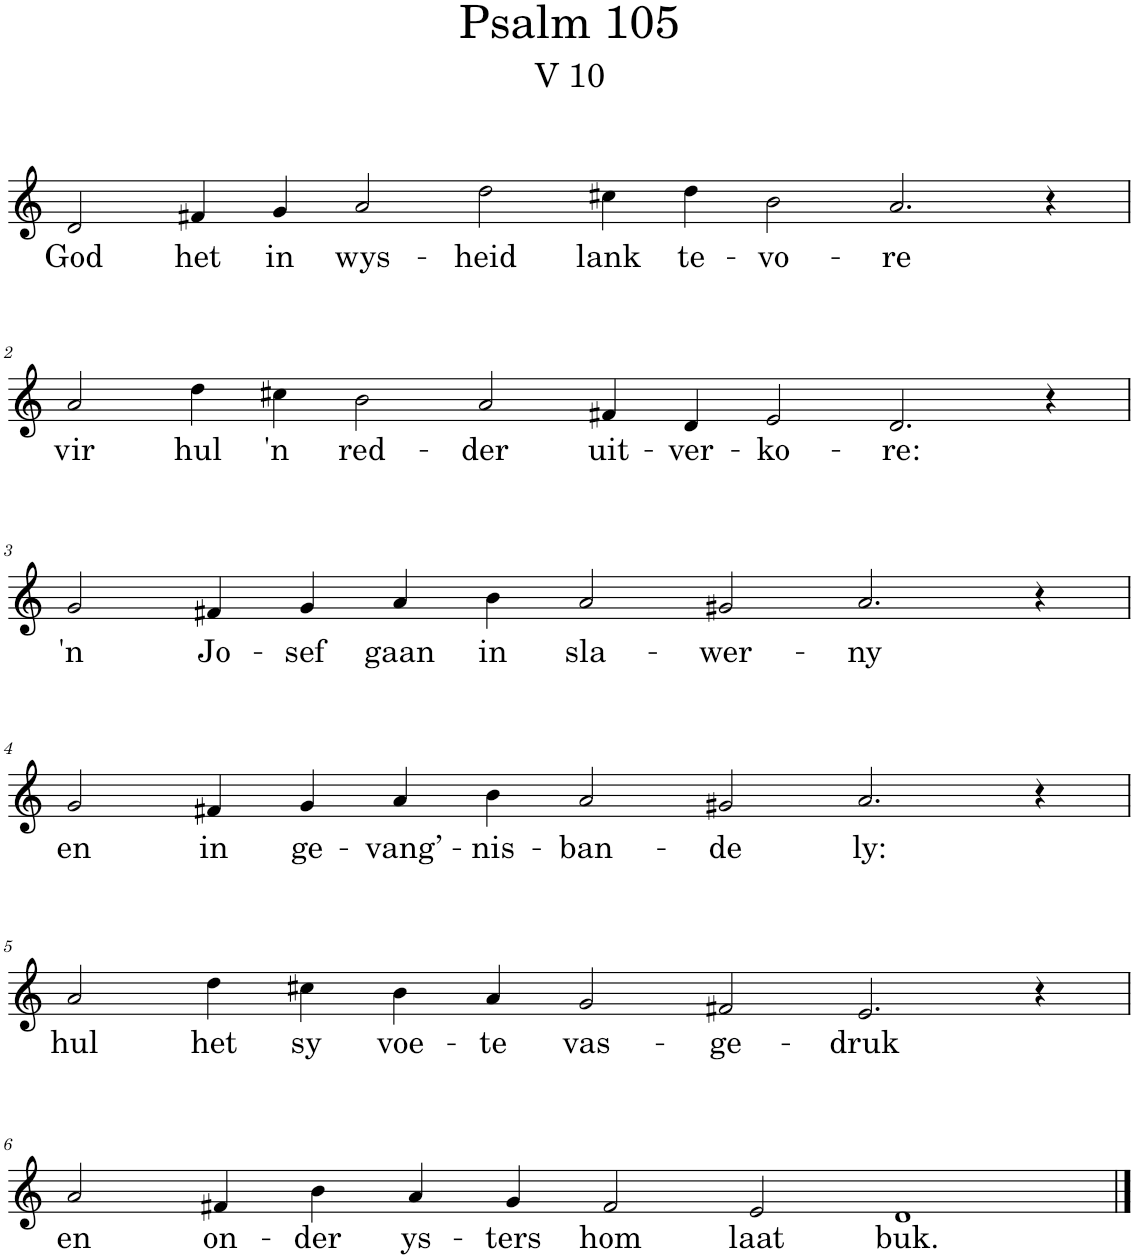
**kern	**text
*part1	*part1
*staff1	*staff1
*I"Pipe Organ	*
*I'Org.	*
*clefG2	*
*k[]	*
*M16/4	*
=1	=1
!	!LO:LY:b
2d/	God
!	!LO:LY:b
4f#X/	het
!	!LO:LY:b
4g/	in
!	!LO:LY:b
2a/	wys-
!	!LO:LY:b
2dd\	-heid
!	!LO:LY:b
4cc#X\	lank
!	!LO:LY:b
4dd\	te-
!	!LO:LY:b
2b\	-vo-
!	!LO:LY:b
2.a/	-re
4r	.
!!LO:LB:g=z
=2	=2
!	!LO:LY:b
2a/	vir
!	!LO:LY:b
4dd\	hul
!	!LO:LY:b
4cc#X\	'n
!	!LO:LY:b
2b\	red-
!	!LO:LY:b
2a/	-der
!	!LO:LY:b
4f#X/	uit-
!	!LO:LY:b
4d/	-ver-
!	!LO:LY:b
2e/	-ko-
!	!LO:LY:b
2.d/	-re:
4r	.
!!LO:LB:g=z
=3	=3
*M14/4	*
!	!LO:LY:b
2g/	'n
!	!LO:LY:b
4f#X/	Jo-
!	!LO:LY:b
4g/	-sef
!	!LO:LY:b
4a/	gaan
!	!LO:LY:b
4b\	in
!	!LO:LY:b
2a/	sla-
!	!LO:LY:b
2g#X/	-wer-
!	!LO:LY:b
2.a/	-ny
4r	.
!!LO:LB:g=z
=4	=4
!	!LO:LY:b
2g/	en
!	!LO:LY:b
4f#X/	in
!	!LO:LY:b
4g/	ge-
!	!LO:LY:b
4a/	-vang’-
!	!LO:LY:b
4b\	-nis-
!	!LO:LY:b
2a/	-ban-
!	!LO:LY:b
2g#X/	-de
!	!LO:LY:b
2.a/	ly:
4r	.
!!LO:LB:g=z
=5	=5
!	!LO:LY:b
2a/	hul
!	!LO:LY:b
4dd\	het
!	!LO:LY:b
4cc#X\	sy
!	!LO:LY:b
4b\	voe-
!	!LO:LY:b
4a/	-te
!	!LO:LY:b
2g/	vas-
!	!LO:LY:b
2f#X/	-ge-
!	!LO:LY:b
2.e/	-druk
4r	.
!!LO:LB:g=z
=6	=6
!	!LO:LY:b
2a/	en
!	!LO:LY:b
4f#X/	on-
!	!LO:LY:b
4b\	-der
!	!LO:LY:b
4a/	ys-
!	!LO:LY:b
4g/	-ters
!	!LO:LY:b
2f#/	hom
!	!LO:LY:b
2e/	laat
!	!LO:LY:b
1d	buk.
==	==
*-	*-
